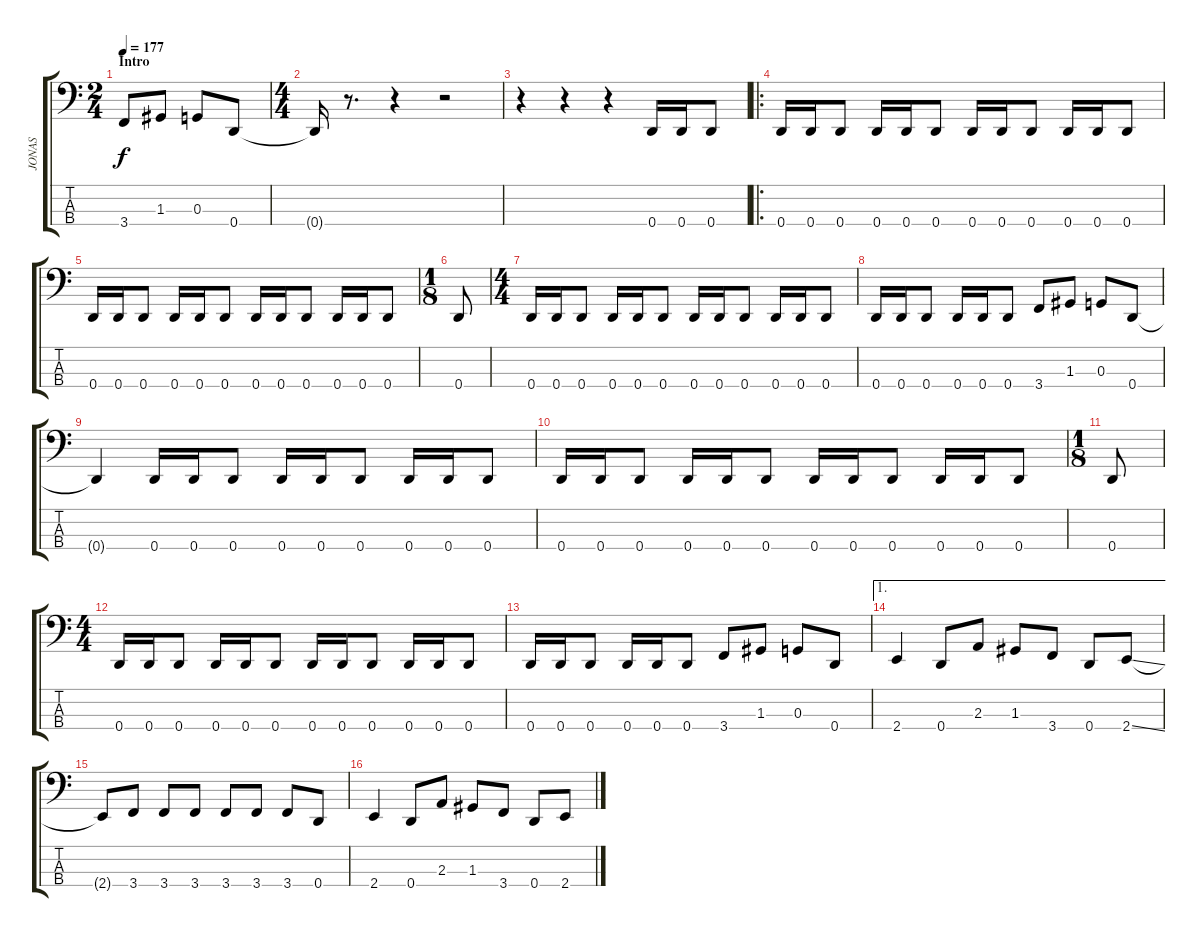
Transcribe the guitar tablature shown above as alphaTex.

\track ("JONAS" "JONAS") {instrument electricbasspick}
\staff {score tabs}
\tuning (F2 C2 G1 D1) {hide}
\ts (2 4)
\section ("" "Intro")
\tempo 177
\clef f4
\ks c
3.4.8{dy f instrument electricbasspick} 1.3.8 0.3.8 0.4.8 |
\ts (4 4)
0.4{t}.16 r.8{d} r.4 r.2 |
r.4 r.4 r.4 0.4.16 0.4.16 0.4.8 |
\ro
0.4.16 0.4.16 0.4.8 0.4.16 0.4.16 0.4.8 0.4.16 0.4.16 0.4.8 0.4.16 0.4.16 0.4.8 |
0.4.16 0.4.16 0.4.8 0.4.16 0.4.16 0.4.8 0.4.16 0.4.16 0.4.8 0.4.16 0.4.16 0.4.8 |
\ts (1 8)
0.4.8 |
\ts (4 4)
0.4.16 0.4.16 0.4.8 0.4.16 0.4.16 0.4.8 0.4.16 0.4.16 0.4.8 0.4.16 0.4.16 0.4.8 |
0.4.16 0.4.16 0.4.8 0.4.16 0.4.16 0.4.8 3.4.8 1.3.8 0.3.8 0.4.8 |
0.4{t}.4 0.4.16 0.4.16 0.4.8 0.4.16 0.4.16 0.4.8 0.4.16 0.4.16 0.4.8 |
0.4.16 0.4.16 0.4.8 0.4.16 0.4.16 0.4.8 0.4.16 0.4.16 0.4.8 0.4.16 0.4.16 0.4.8 |
\ts (1 8)
0.4.8 |
\ts (4 4)
0.4.16 0.4.16 0.4.8 0.4.16 0.4.16 0.4.8 0.4.16 0.4.16 0.4.8 0.4.16 0.4.16 0.4.8 |
0.4.16 0.4.16 0.4.8 0.4.16 0.4.16 0.4.8 3.4.8 1.3.8 0.3.8 0.4.8 |
\ae 1
2.4.4 0.4.8 2.3.8 1.3.8 3.4.8 0.4.8 2.4{ss}.8 |
2.4{t}.8 3.4.8 3.4.8 3.4.8 3.4.8 3.4.8 3.4.8 0.4.8 |
2.4.4 0.4.8 2.3.8 1.3.8 3.4.8 0.4.8 2.4{ss}.8
